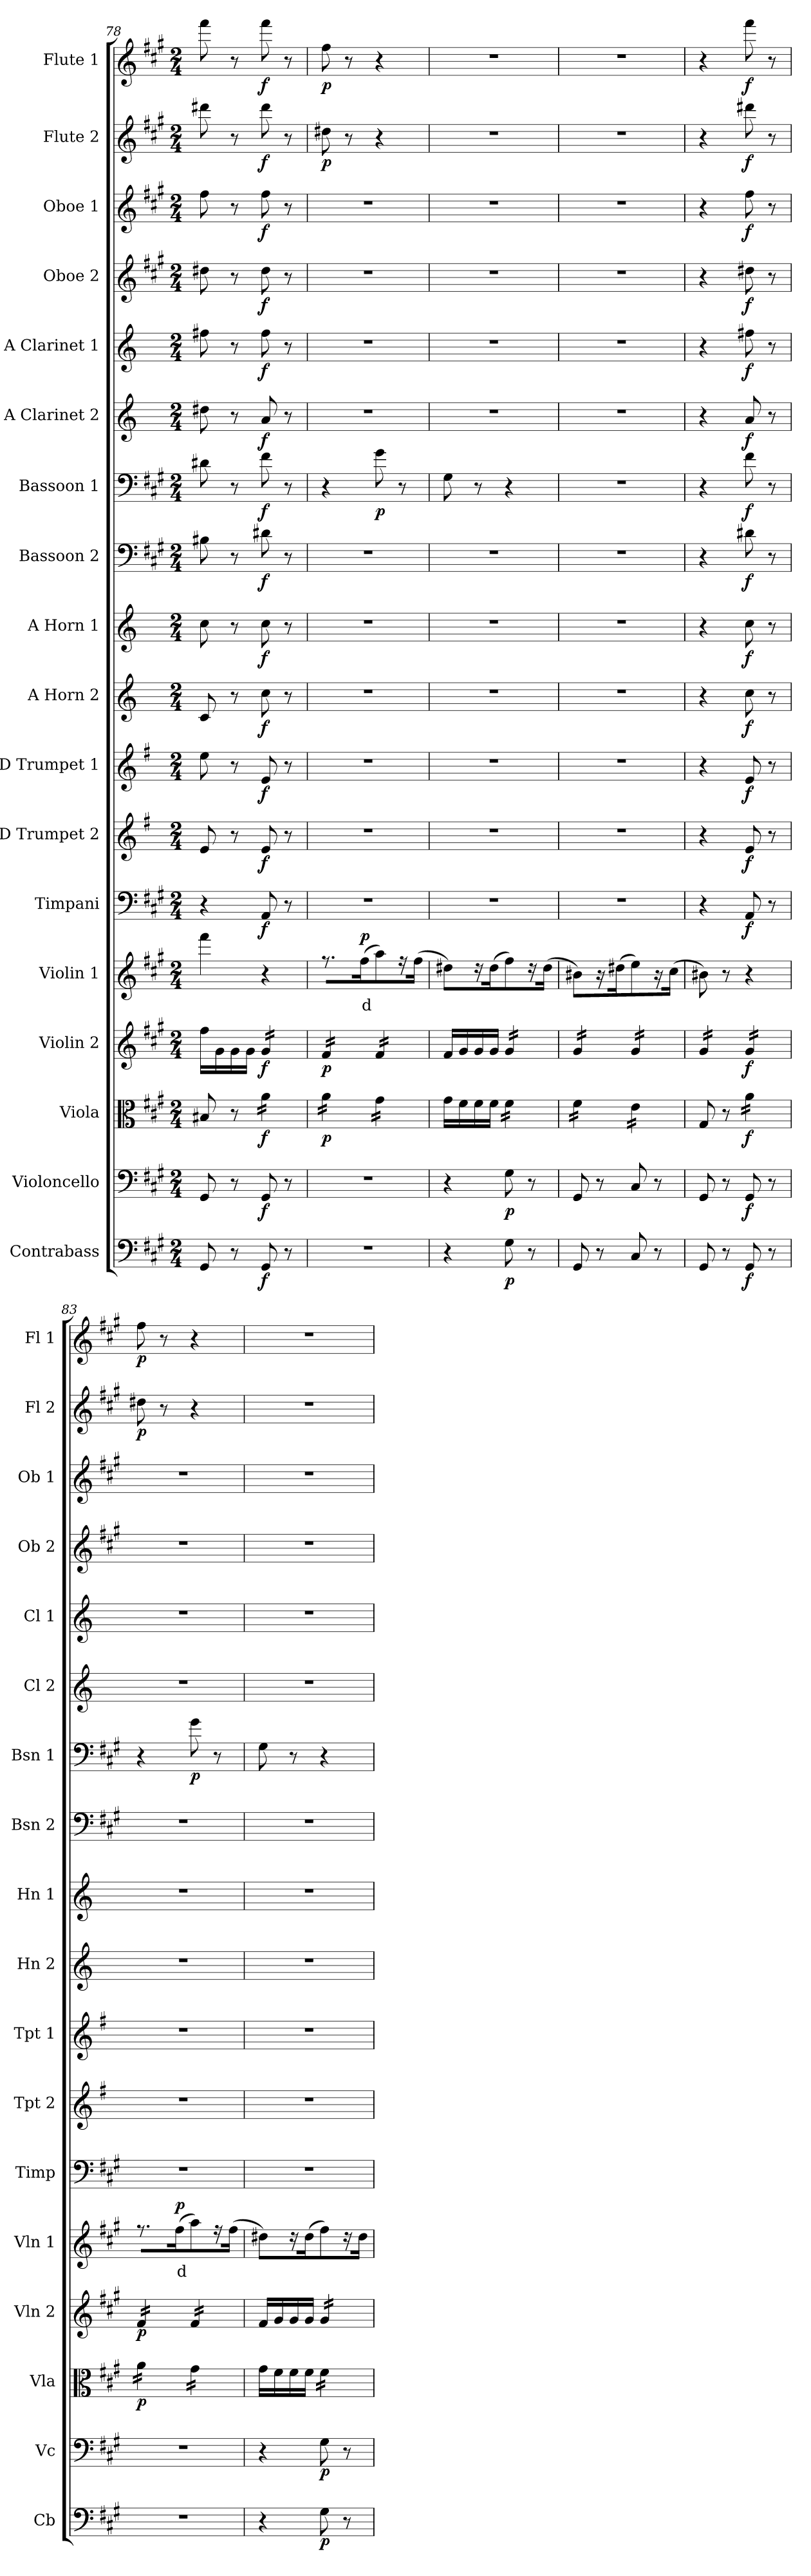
**kern	**dynam	**kern	**dynam	**kern	**dynam	**kern	**dynam	**kern	**text	**dynam	**kern	**dynam	**kern	**dynam	**kern	**dynam	**kern	**dynam	**kern	**dynam	**kern	**dynam	**kern	**dynam	**kern	**dynam	**kern	**dynam	**kern	**dynam	**kern	**dynam	**kern	**dynam	**kern	**dynam
*part18	*part18	*part17	*part17	*part16	*part16	*part15	*part15	*part14	*part14	*part14	*part13	*part13	*part12	*part12	*part11	*part11	*part10	*part10	*part9	*part9	*part8	*part8	*part7	*part7	*part6	*part6	*part5	*part5	*part4	*part4	*part3	*part3	*part2	*part2	*part1	*part1
*staff18	*staff18	*staff17	*staff17	*staff16	*staff16	*staff15	*staff15	*staff14	*staff14	*staff14	*staff13	*staff13	*staff12	*staff12	*staff11	*staff11	*staff10	*staff10	*staff9	*staff9	*staff8	*staff8	*staff7	*staff7	*staff6	*staff6	*staff5	*staff5	*staff4	*staff4	*staff3	*staff3	*staff2	*staff2	*staff1	*staff1
*I"Contrabass	*	*I"Violoncello	*	*I"Viola	*	*I"Violin 2	*	*I"Violin 1	*	*	*I"Timpani	*	*I"D Trumpet 2	*	*I"D Trumpet 1	*	*I"A Horn 2	*	*I"A Horn 1	*	*I"Bassoon 2	*	*I"Bassoon 1	*	*I"A Clarinet 2	*	*I"A Clarinet 1	*	*I"Oboe 2	*	*I"Oboe 1	*	*I"Flute 2	*	*I"Flute 1	*
*I'Cb	*	*I'Vc	*	*I'Vla	*	*I'Vln 2	*	*I'Vln 1	*	*	*I'Timp	*	*I'Tpt 2	*	*I'Tpt 1	*	*I'Hn 2	*	*I'Hn 1	*	*I'Bsn 2	*	*I'Bsn 1	*	*I'Cl 2	*	*I'Cl 1	*	*I'Ob 2	*	*I'Ob 1	*	*I'Fl 2	*	*I'Fl 1	*
*clefF4	*	*clefF4	*	*clefC3	*	*clefG2	*	*clefG2	*	*	*clefF4	*	*clefG2	*	*clefG2	*	*clefG2	*	*clefG2	*	*clefF4	*	*clefF4	*	*clefG2	*	*clefG2	*	*clefG2	*	*clefG2	*	*clefG2	*	*clefG2	*
*ITrd7c12	*	*	*	*	*	*	*	*	*	*	*	*	*ITrd-1c-2	*	*ITrd-1c-2	*	*ITrd2c3	*	*ITrd2c3	*	*	*	*	*	*ITrd2c3	*	*ITrd2c3	*	*	*	*	*	*	*	*	*
*k[f#c#g#]	*	*k[f#c#g#]	*	*k[f#c#g#]	*	*k[f#c#g#]	*	*k[f#c#g#]	*	*	*k[f#c#g#]	*	*k[f#c#g#]	*	*k[f#c#g#]	*	*k[f#c#g#]	*	*k[f#c#g#]	*	*k[f#c#g#]	*	*k[f#c#g#]	*	*k[f#c#g#]	*	*k[f#c#g#]	*	*k[f#c#g#]	*	*k[f#c#g#]	*	*k[f#c#g#]	*	*k[f#c#g#]	*
*M2/4	*	*M2/4	*	*M2/4	*	*M2/4	*	*M2/4	*	*	*M2/4	*	*M2/4	*	*M2/4	*	*M2/4	*	*M2/4	*	*M2/4	*	*M2/4	*	*M2/4	*	*M2/4	*	*M2/4	*	*M2/4	*	*M2/4	*	*M2/4	*
=78	=78	=78	=78	=78	=78	=78	=78	=78	=78	=78	=78	=78	=78	=78	=78	=78	=78	=78	=78	=78	=78	=78	=78	=78	=78	=78	=78	=78	=78	=78	=78	=78	=78	=78	=78	=78
8GGG#/	.	8GG#/	.	8B#X/	.	16ff#\LL	.	4fff#\	.	.	4r	.	8f#/	.	8ff#\	.	8A/	.	8a\	.	8B#X\	.	8d#X\	.	8b#X\	.	8dd#X\	.	8dd#X\	.	8ff#\	.	8ddd#X\	.	8fff#\	.
.	.	.	.	.	.	16g#\	.	.	.	.	.	.	.	.	.	.	.	.	.	.	.	.	.	.	.	.	.	.	.	.	.	.	.	.	.	.
8r	.	8r	.	8r	.	16g#\	.	.	.	.	.	.	8r	.	8r	.	8r	.	8r	.	8r	.	8r	.	8r	.	8r	.	8r	.	8r	.	8r	.	8r	.
.	.	.	.	.	.	16g#\JJ	.	.	.	.	.	.	.	.	.	.	.	.	.	.	.	.	.	.	.	.	.	.	.	.	.	.	.	.	.	.
!	!LO:DY:b	!	!LO:DY:b	!	!LO:DY:b	!	!LO:DY:b	!	!	!	!	!LO:DY:b	!	!LO:DY:b	!	!LO:DY:b	!	!LO:DY:b	!	!LO:DY:b	!	!LO:DY:b	!	!LO:DY:b	!	!LO:DY:b	!	!LO:DY:b	!	!LO:DY:b	!	!LO:DY:b	!	!LO:DY:b	!	!LO:DY:b
*	*	*	*	*tremolo	*	*	*	*	*	*	*	*	*	*	*	*	*	*	*	*	*	*	*	*	*	*	*	*	*	*	*	*	*	*	*	*
*	*	*	*	*	*	*tremolo	*	*	*	*	*	*	*	*	*	*	*	*	*	*	*	*	*	*	*	*	*	*	*	*	*	*	*	*	*	*
8GGG#/	f	8GG#/	f	16a\LL	f	16g#/LL	f	4r	.	.	8AA/	f	8f#/	f	8f#/	f	8a\	f	8a\	f	8d#X\	f	8f#\	f	8f#/	f	8dd#\	f	8dd#\	f	8ff#\	f	8ddd#\	f	8fff#\	f
.	.	.	.	16a\	.	16g#/	.	.	.	.	.	.	.	.	.	.	.	.	.	.	.	.	.	.	.	.	.	.	.	.	.	.	.	.	.	.
8r	.	8r	.	16a\	.	16g#/	.	.	.	.	8r	.	8r	.	8r	.	8r	.	8r	.	8r	.	8r	.	8r	.	8r	.	8r	.	8r	.	8r	.	8r	.
.	.	.	.	16a\JJ	.	16g#/JJ	.	.	.	.	.	.	.	.	.	.	.	.	.	.	.	.	.	.	.	.	.	.	.	.	.	.	.	.	.	.
=79	=79	=79	=79	=79	=79	=79	=79	=79	=79	=79	=79	=79	=79	=79	=79	=79	=79	=79	=79	=79	=79	=79	=79	=79	=79	=79	=79	=79	=79	=79	=79	=79	=79	=79	=79	=79
!	!	!	!	!	!LO:DY:b	!	!LO:DY:b	!	!	!	!	!	!	!	!	!	!	!	!	!	!	!	!	!	!	!	!	!	!	!	!	!	!	!LO:DY:b	!	!LO:DY:b
2r	.	2r	.	16a\LL	p	16f#/LL	p	8.r	.	.	2r	.	2r	.	2r	.	2r	.	2r	.	2r	.	4r	.	2r	.	2r	.	2r	.	2r	.	8dd#X\	p	8ff#\	p
.	.	.	.	16a\	.	16f#/	.	.	.	.	.	.	.	.	.	.	.	.	.	.	.	.	.	.	.	.	.	.	.	.	.	.	.	.	.	.
.	.	.	.	16a\	.	16f#/	.	.	.	.	.	.	.	.	.	.	.	.	.	.	.	.	.	.	.	.	.	.	.	.	.	.	8r	.	8r	.
!	!	!	!	!	!	!	!	!	!LO:LY:b:color=#FF0000	!LO:DY:b	!	!	!	!	!	!	!	!	!	!	!	!	!	!	!	!	!	!	!	!	!	!	!	!	!	!
.	.	.	.	16a\JJ	.	16f#/JJ	.	(16ff#\	d	p	.	.	.	.	.	.	.	.	.	.	.	.	.	.	.	.	.	.	.	.	.	.	.	.	.	.
!	!	!	!	!	!	!	!	!	!	!	!	!	!	!	!	!	!	!	!	!	!	!	!	!LO:DY:b	!	!	!	!	!	!	!	!	!	!	!	!
.	.	.	.	16g#\LL	.	16f#/LL	.	8aa\L)	.	.	.	.	.	.	.	.	.	.	.	.	.	.	8g#\	p	.	.	.	.	.	.	.	.	4r	.	4r	.
.	.	.	.	16g#\	.	16f#/	.	.	.	.	.	.	.	.	.	.	.	.	.	.	.	.	.	.	.	.	.	.	.	.	.	.	.	.	.	.
.	.	.	.	16g#\	.	16f#/	.	16r	.	.	.	.	.	.	.	.	.	.	.	.	.	.	8r	.	.	.	.	.	.	.	.	.	.	.	.	.
.	.	.	.	16g#\JJ	.	16f#/JJ	.	(16ff#\JJ	.	.	.	.	.	.	.	.	.	.	.	.	.	.	.	.	.	.	.	.	.	.	.	.	.	.	.	.
*	*	*	*	*	*	*Xtremolo	*	*	*	*	*	*	*	*	*	*	*	*	*	*	*	*	*	*	*	*	*	*	*	*	*	*	*	*	*	*
*	*	*	*	*Xtremolo	*	*	*	*	*	*	*	*	*	*	*	*	*	*	*	*	*	*	*	*	*	*	*	*	*	*	*	*	*	*	*	*
!!LO:PB:g=z
=80	=80	=80	=80	=80	=80	=80	=80	=80	=80	=80	=80	=80	=80	=80	=80	=80	=80	=80	=80	=80	=80	=80	=80	=80	=80	=80	=80	=80	=80	=80	=80	=80	=80	=80	=80	=80
4r	.	4r	.	16g#\LL	.	16f#/LL	.	8dd#X\L)	.	.	2r	.	2r	.	2r	.	2r	.	2r	.	2r	.	8G#\	.	2r	.	2r	.	2r	.	2r	.	2r	.	2r	.
.	.	.	.	16f#\	.	16g#/	.	.	.	.	.	.	.	.	.	.	.	.	.	.	.	.	.	.	.	.	.	.	.	.	.	.	.	.	.	.
.	.	.	.	16f#\	.	16g#/	.	16r	.	.	.	.	.	.	.	.	.	.	.	.	.	.	8r	.	.	.	.	.	.	.	.	.	.	.	.	.
.	.	.	.	16f#\JJ	.	16g#/JJ	.	(16dd#\JJ	.	.	.	.	.	.	.	.	.	.	.	.	.	.	.	.	.	.	.	.	.	.	.	.	.	.	.	.
!	!LO:DY:b	!	!LO:DY:b	!	!	!	!	!	!	!	!	!	!	!	!	!	!	!	!	!	!	!	!	!	!	!	!	!	!	!	!	!	!	!	!	!
*	*	*	*	*tremolo	*	*	*	*	*	*	*	*	*	*	*	*	*	*	*	*	*	*	*	*	*	*	*	*	*	*	*	*	*	*	*	*
*	*	*	*	*	*	*tremolo	*	*	*	*	*	*	*	*	*	*	*	*	*	*	*	*	*	*	*	*	*	*	*	*	*	*	*	*	*	*
8GG#\	p	8G#\	p	16f#\LL	.	16g#/LL	.	8ff#\L)	.	.	.	.	.	.	.	.	.	.	.	.	.	.	4r	.	.	.	.	.	.	.	.	.	.	.	.	.
.	.	.	.	16f#\	.	16g#/	.	.	.	.	.	.	.	.	.	.	.	.	.	.	.	.	.	.	.	.	.	.	.	.	.	.	.	.	.	.
8r	.	8r	.	16f#\	.	16g#/	.	16r	.	.	.	.	.	.	.	.	.	.	.	.	.	.	.	.	.	.	.	.	.	.	.	.	.	.	.	.
.	.	.	.	16f#\JJ	.	16g#/JJ	.	(16dd#\JJ	.	.	.	.	.	.	.	.	.	.	.	.	.	.	.	.	.	.	.	.	.	.	.	.	.	.	.	.
=81	=81	=81	=81	=81	=81	=81	=81	=81	=81	=81	=81	=81	=81	=81	=81	=81	=81	=81	=81	=81	=81	=81	=81	=81	=81	=81	=81	=81	=81	=81	=81	=81	=81	=81	=81	=81
8GGG#/	.	8GG#/	.	16f#\LL	.	16g#/LL	.	8b#X\L)	.	.	2r	.	2r	.	2r	.	2r	.	2r	.	2r	.	2r	.	2r	.	2r	.	2r	.	2r	.	2r	.	2r	.
.	.	.	.	16f#\	.	16g#/	.	.	.	.	.	.	.	.	.	.	.	.	.	.	.	.	.	.	.	.	.	.	.	.	.	.	.	.	.	.
8r	.	8r	.	16f#\	.	16g#/	.	16r	.	.	.	.	.	.	.	.	.	.	.	.	.	.	.	.	.	.	.	.	.	.	.	.	.	.	.	.
.	.	.	.	16f#\JJ	.	16g#/JJ	.	(16dd#X\JJ	.	.	.	.	.	.	.	.	.	.	.	.	.	.	.	.	.	.	.	.	.	.	.	.	.	.	.	.
8CC#/	.	8C#/	.	16e\LL	.	16g#/LL	.	8ee\L)	.	.	.	.	.	.	.	.	.	.	.	.	.	.	.	.	.	.	.	.	.	.	.	.	.	.	.	.
.	.	.	.	16e\	.	16g#/	.	.	.	.	.	.	.	.	.	.	.	.	.	.	.	.	.	.	.	.	.	.	.	.	.	.	.	.	.	.
8r	.	8r	.	16e\	.	16g#/	.	16r	.	.	.	.	.	.	.	.	.	.	.	.	.	.	.	.	.	.	.	.	.	.	.	.	.	.	.	.
.	.	.	.	16e\JJ	.	16g#/JJ	.	(16cc#\JJ	.	.	.	.	.	.	.	.	.	.	.	.	.	.	.	.	.	.	.	.	.	.	.	.	.	.	.	.
*	*	*	*	*Xtremolo	*	*	*	*	*	*	*	*	*	*	*	*	*	*	*	*	*	*	*	*	*	*	*	*	*	*	*	*	*	*	*	*
=82	=82	=82	=82	=82	=82	=82	=82	=82	=82	=82	=82	=82	=82	=82	=82	=82	=82	=82	=82	=82	=82	=82	=82	=82	=82	=82	=82	=82	=82	=82	=82	=82	=82	=82	=82	=82
8GGG#/	.	8GG#/	.	8G#/	.	16g#/LL	.	8b#X\)	.	.	4r	.	4r	.	4r	.	4r	.	4r	.	4r	.	4r	.	4r	.	4r	.	4r	.	4r	.	4r	.	4r	.
.	.	.	.	.	.	16g#/	.	.	.	.	.	.	.	.	.	.	.	.	.	.	.	.	.	.	.	.	.	.	.	.	.	.	.	.	.	.
8r	.	8r	.	8r	.	16g#/	.	8r	.	.	.	.	.	.	.	.	.	.	.	.	.	.	.	.	.	.	.	.	.	.	.	.	.	.	.	.
.	.	.	.	.	.	16g#/JJ	.	.	.	.	.	.	.	.	.	.	.	.	.	.	.	.	.	.	.	.	.	.	.	.	.	.	.	.	.	.
!	!LO:DY:b	!	!LO:DY:b	!	!LO:DY:b	!	!LO:DY:b	!	!	!	!	!LO:DY:b	!	!LO:DY:b	!	!LO:DY:b	!	!LO:DY:b	!	!LO:DY:b	!	!LO:DY:b	!	!LO:DY:b	!	!LO:DY:b	!	!LO:DY:b	!	!LO:DY:b	!	!LO:DY:b	!	!LO:DY:b	!	!LO:DY:b
*	*	*	*	*tremolo	*	*	*	*	*	*	*	*	*	*	*	*	*	*	*	*	*	*	*	*	*	*	*	*	*	*	*	*	*	*	*	*
8GGG#/	f	8GG#/	f	16a\LL	f	16g#/LL	f	4r	.	.	8AA/	f	8f#/	f	8f#/	f	8a\	f	8a\	f	8d#X\	f	8f#\	f	8f#/	f	8dd#X\	f	8dd#X\	f	8ff#\	f	8ddd#X\	f	8fff#\	f
.	.	.	.	16a\	.	16g#/	.	.	.	.	.	.	.	.	.	.	.	.	.	.	.	.	.	.	.	.	.	.	.	.	.	.	.	.	.	.
8r	.	8r	.	16a\	.	16g#/	.	.	.	.	8r	.	8r	.	8r	.	8r	.	8r	.	8r	.	8r	.	8r	.	8r	.	8r	.	8r	.	8r	.	8r	.
.	.	.	.	16a\JJ	.	16g#/JJ	.	.	.	.	.	.	.	.	.	.	.	.	.	.	.	.	.	.	.	.	.	.	.	.	.	.	.	.	.	.
=83	=83	=83	=83	=83	=83	=83	=83	=83	=83	=83	=83	=83	=83	=83	=83	=83	=83	=83	=83	=83	=83	=83	=83	=83	=83	=83	=83	=83	=83	=83	=83	=83	=83	=83	=83	=83
!	!	!	!	!	!LO:DY:b	!	!LO:DY:b	!	!	!	!	!	!	!	!	!	!	!	!	!	!	!	!	!	!	!	!	!	!	!	!	!	!	!LO:DY:b	!	!LO:DY:b
2r	.	2r	.	16a\LL	p	16f#/LL	p	8.r	.	.	2r	.	2r	.	2r	.	2r	.	2r	.	2r	.	4r	.	2r	.	2r	.	2r	.	2r	.	8dd#X\	p	8ff#\	p
.	.	.	.	16a\	.	16f#/	.	.	.	.	.	.	.	.	.	.	.	.	.	.	.	.	.	.	.	.	.	.	.	.	.	.	.	.	.	.
.	.	.	.	16a\	.	16f#/	.	.	.	.	.	.	.	.	.	.	.	.	.	.	.	.	.	.	.	.	.	.	.	.	.	.	8r	.	8r	.
!	!	!	!	!	!	!	!	!	!LO:LY:b:color=#FF0000	!LO:DY:b	!	!	!	!	!	!	!	!	!	!	!	!	!	!	!	!	!	!	!	!	!	!	!	!	!	!
.	.	.	.	16a\JJ	.	16f#/JJ	.	(16ff#\	d	p	.	.	.	.	.	.	.	.	.	.	.	.	.	.	.	.	.	.	.	.	.	.	.	.	.	.
!	!	!	!	!	!	!	!	!	!	!	!	!	!	!	!	!	!	!	!	!	!	!	!	!LO:DY:b	!	!	!	!	!	!	!	!	!	!	!	!
.	.	.	.	16g#\LL	.	16f#/LL	.	8aa\L)	.	.	.	.	.	.	.	.	.	.	.	.	.	.	8g#\	p	.	.	.	.	.	.	.	.	4r	.	4r	.
.	.	.	.	16g#\	.	16f#/	.	.	.	.	.	.	.	.	.	.	.	.	.	.	.	.	.	.	.	.	.	.	.	.	.	.	.	.	.	.
.	.	.	.	16g#\	.	16f#/	.	16r	.	.	.	.	.	.	.	.	.	.	.	.	.	.	8r	.	.	.	.	.	.	.	.	.	.	.	.	.
.	.	.	.	16g#\JJ	.	16f#/JJ	.	(16ff#\JJ	.	.	.	.	.	.	.	.	.	.	.	.	.	.	.	.	.	.	.	.	.	.	.	.	.	.	.	.
*	*	*	*	*	*	*Xtremolo	*	*	*	*	*	*	*	*	*	*	*	*	*	*	*	*	*	*	*	*	*	*	*	*	*	*	*	*	*	*
*	*	*	*	*Xtremolo	*	*	*	*	*	*	*	*	*	*	*	*	*	*	*	*	*	*	*	*	*	*	*	*	*	*	*	*	*	*	*	*
=84	=84	=84	=84	=84	=84	=84	=84	=84	=84	=84	=84	=84	=84	=84	=84	=84	=84	=84	=84	=84	=84	=84	=84	=84	=84	=84	=84	=84	=84	=84	=84	=84	=84	=84	=84	=84
4r	.	4r	.	16g#\LL	.	16f#/LL	.	8dd#X\L)	.	.	2r	.	2r	.	2r	.	2r	.	2r	.	2r	.	8G#\	.	2r	.	2r	.	2r	.	2r	.	2r	.	2r	.
.	.	.	.	16f#\	.	16g#/	.	.	.	.	.	.	.	.	.	.	.	.	.	.	.	.	.	.	.	.	.	.	.	.	.	.	.	.	.	.
.	.	.	.	16f#\	.	16g#/	.	16r	.	.	.	.	.	.	.	.	.	.	.	.	.	.	8r	.	.	.	.	.	.	.	.	.	.	.	.	.
.	.	.	.	16f#\JJ	.	16g#/JJ	.	(16dd#\JJ	.	.	.	.	.	.	.	.	.	.	.	.	.	.	.	.	.	.	.	.	.	.	.	.	.	.	.	.
!	!LO:DY:b	!	!LO:DY:b	!	!	!	!	!	!	!	!	!	!	!	!	!	!	!	!	!	!	!	!	!	!	!	!	!	!	!	!	!	!	!	!	!
*	*	*	*	*tremolo	*	*	*	*	*	*	*	*	*	*	*	*	*	*	*	*	*	*	*	*	*	*	*	*	*	*	*	*	*	*	*	*
*	*	*	*	*	*	*tremolo	*	*	*	*	*	*	*	*	*	*	*	*	*	*	*	*	*	*	*	*	*	*	*	*	*	*	*	*	*	*
8GG#\	p	8G#\	p	16f#\LL	.	16g#/LL	.	8ff#\L)	.	.	.	.	.	.	.	.	.	.	.	.	.	.	4r	.	.	.	.	.	.	.	.	.	.	.	.	.
.	.	.	.	16f#\	.	16g#/	.	.	.	.	.	.	.	.	.	.	.	.	.	.	.	.	.	.	.	.	.	.	.	.	.	.	.	.	.	.
8r	.	8r	.	16f#\	.	16g#/	.	16r	.	.	.	.	.	.	.	.	.	.	.	.	.	.	.	.	.	.	.	.	.	.	.	.	.	.	.	.
.	.	.	.	16f#\JJ	.	16g#/JJ	.	16dd#\JJ	.	.	.	.	.	.	.	.	.	.	.	.	.	.	.	.	.	.	.	.	.	.	.	.	.	.	.	.
*	*	*	*	*	*	*Xtremolo	*	*	*	*	*	*	*	*	*	*	*	*	*	*	*	*	*	*	*	*	*	*	*	*	*	*	*	*	*	*
*	*	*	*	*Xtremolo	*	*	*	*	*	*	*	*	*	*	*	*	*	*	*	*	*	*	*	*	*	*	*	*	*	*	*	*	*	*	*	*
=	=	=	=	=	=	=	=	=	=	=	=	=	=	=	=	=	=	=	=	=	=	=	=	=	=	=	=	=	=	=	=	=	=	=	=	=
*-	*-	*-	*-	*-	*-	*-	*-	*-	*-	*-	*-	*-	*-	*-	*-	*-	*-	*-	*-	*-	*-	*-	*-	*-	*-	*-	*-	*-	*-	*-	*-	*-	*-	*-	*-	*-
